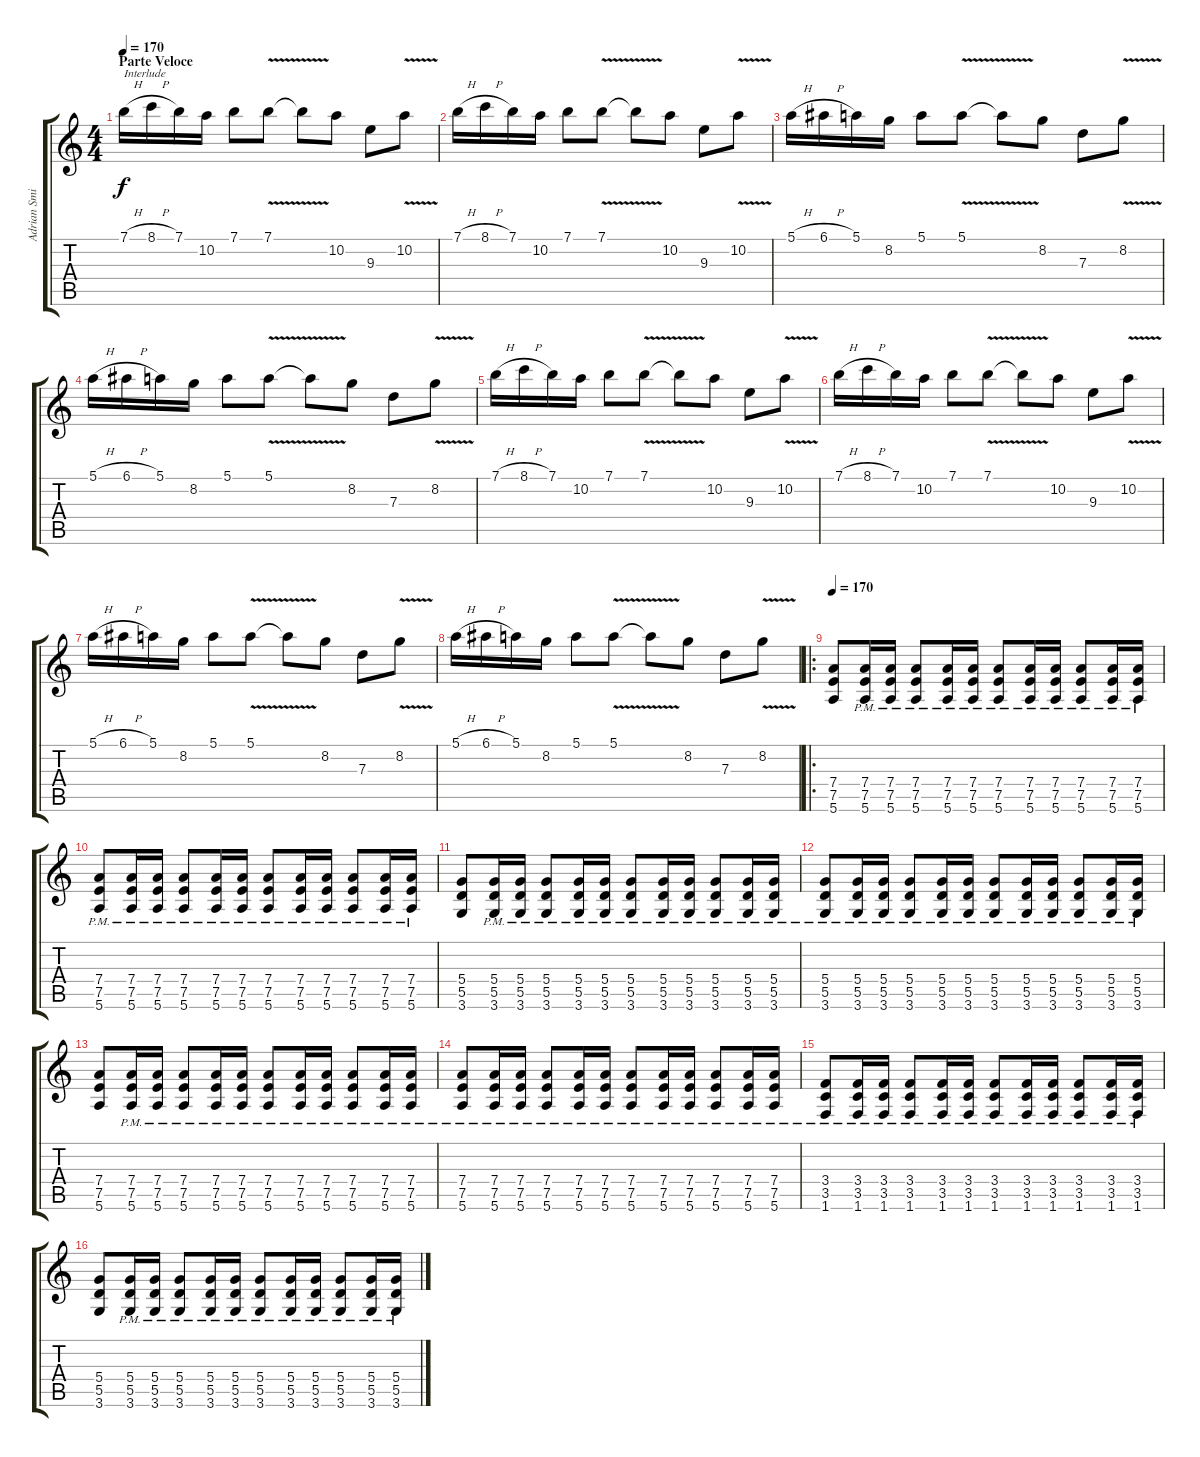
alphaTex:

\track ("Adrian Smith" "Adrian Smi") {instrument electricguitarclean}
\staff {score tabs}
\tuning (E4 B3 G3 D3 A2 E2) {hide}
\ts (4 4)
\section ("" "Parte Veloce")
\tempo 170
\clef g2
\ks c
7.1{h}.16{txt "Interlude" dy f volume 14} 8.1{h}.16 7.1.16 10.2.16 7.1.8 7.1{v}.8 7.1{t}.8 10.2.8 9.3.8 10.2{v}.8 |
7.1{h}.16 8.1{h}.16 7.1.16 10.2.16 7.1.8 7.1{v}.8 7.1{t}.8 10.2.8 9.3.8 10.2{v}.8 |
5.1{h}.16 6.1{h}.16 5.1.16 8.2.16 5.1.8 5.1{v}.8 5.1{t}.8 8.2.8 7.3.8 8.2{v}.8 |
5.1{h}.16 6.1{h}.16 5.1.16 8.2.16 5.1.8 5.1{v}.8 5.1{t}.8 8.2.8 7.3.8 8.2{v}.8 |
7.1{h}.16 8.1{h}.16 7.1.16 10.2.16 7.1.8 7.1{v}.8 7.1{t}.8 10.2.8 9.3.8 10.2{v}.8 |
7.1{h}.16 8.1{h}.16 7.1.16 10.2.16 7.1.8 7.1{v}.8 7.1{t}.8 10.2.8 9.3.8 10.2{v}.8 |
5.1{h}.16 6.1{h}.16 5.1.16 8.2.16 5.1.8 5.1{v}.8 5.1{t}.8 8.2.8 7.3.8 8.2{v}.8 |
5.1{h}.16 6.1{h}.16 5.1.16 8.2.16 5.1.8 5.1{v}.8 5.1{t}.8 8.2.8 7.3.8 8.2{v}.8 |
\ro
\tempo 170
(7.4 7.5 5.6).8 (7.4{pm} 7.5{pm} 5.6{pm}).16 (7.4{pm} 7.5{pm} 5.6{pm}).16 (7.4{pm} 7.5{pm} 5.6{pm}).8 (7.4{pm} 7.5{pm} 5.6{pm}).16 (7.4{pm} 7.5{pm} 5.6{pm}).16 (7.4{pm} 7.5{pm} 5.6{pm}).8 (7.4{pm} 7.5{pm} 5.6{pm}).16 (7.4{pm} 7.5{pm} 5.6{pm}).16 (7.4{pm} 7.5{pm} 5.6{pm}).8 (7.4{pm} 7.5{pm} 5.6{pm}).16 (7.4{pm} 7.5{pm} 5.6{pm}).16 |
(7.4 7.5{pm} 5.6).8 (7.4{pm} 7.5{pm} 5.6{pm}).16 (7.4{pm} 7.5{pm} 5.6{pm}).16 (7.4{pm} 7.5{pm} 5.6{pm}).8 (7.4{pm} 7.5{pm} 5.6{pm}).16 (7.4{pm} 7.5{pm} 5.6{pm}).16 (7.4{pm} 7.5{pm} 5.6{pm}).8 (7.4{pm} 7.5{pm} 5.6{pm}).16 (7.4{pm} 7.5{pm} 5.6{pm}).16 (7.4{pm} 7.5{pm} 5.6{pm}).8 (7.4{pm} 7.5{pm} 5.6{pm}).16 (7.4{pm} 7.5{pm} 5.6{pm}).16 |
(5.4 5.5 3.6).8 (5.4{pm} 5.5{pm} 3.6{pm}).16 (5.4{pm} 5.5{pm} 3.6{pm}).16 (5.4{pm} 5.5{pm} 3.6{pm}).8 (5.4{pm} 5.5{pm} 3.6{pm}).16 (5.4{pm} 5.5{pm} 3.6{pm}).16 (5.4{pm} 5.5{pm} 3.6{pm}).8 (5.4{pm} 5.5{pm} 3.6{pm}).16 (5.4{pm} 5.5{pm} 3.6{pm}).16 (5.4{pm} 5.5{pm} 3.6{pm}).8 (5.4{pm} 5.5{pm} 3.6{pm}).16 (5.4{pm} 5.5{pm} 3.6{pm}).16 |
(5.4 5.5{pm} 3.6).8 (5.4{pm} 5.5{pm} 3.6{pm}).16 (5.4{pm} 5.5{pm} 3.6{pm}).16 (5.4{pm} 5.5{pm} 3.6{pm}).8 (5.4{pm} 5.5{pm} 3.6{pm}).16 (5.4{pm} 5.5{pm} 3.6{pm}).16 (5.4{pm} 5.5{pm} 3.6{pm}).8 (5.4{pm} 5.5{pm} 3.6{pm}).16 (5.4{pm} 5.5{pm} 3.6{pm}).16 (5.4{pm} 5.5{pm} 3.6{pm}).8 (5.4{pm} 5.5{pm} 3.6{pm}).16 (5.4{pm} 5.5{pm} 3.6{pm}).16 |
(7.4 7.5 5.6).8 (7.4{pm} 7.5{pm} 5.6{pm}).16 (7.4{pm} 7.5{pm} 5.6{pm}).16 (7.4{pm} 7.5{pm} 5.6{pm}).8 (7.4{pm} 7.5{pm} 5.6{pm}).16 (7.4{pm} 7.5{pm} 5.6{pm}).16 (7.4{pm} 7.5{pm} 5.6{pm}).8 (7.4{pm} 7.5{pm} 5.6{pm}).16 (7.4{pm} 7.5{pm} 5.6{pm}).16 (7.4{pm} 7.5{pm} 5.6{pm}).8 (7.4{pm} 7.5{pm} 5.6{pm}).16 (7.4{pm} 7.5{pm} 5.6{pm}).16 |
(7.4 7.5{pm} 5.6).8 (7.4{pm} 7.5{pm} 5.6{pm}).16 (7.4{pm} 7.5{pm} 5.6{pm}).16 (7.4{pm} 7.5{pm} 5.6{pm}).8 (7.4{pm} 7.5{pm} 5.6{pm}).16 (7.4{pm} 7.5{pm} 5.6{pm}).16 (7.4{pm} 7.5{pm} 5.6{pm}).8 (7.4{pm} 7.5{pm} 5.6{pm}).16 (7.4{pm} 7.5{pm} 5.6{pm}).16 (7.4{pm} 7.5{pm} 5.6{pm}).8 (7.4{pm} 7.5{pm} 5.6{pm}).16 (7.4{pm} 7.5{pm} 5.6{pm}).16 |
(3.4{pm} 3.5{pm} 1.6{pm}).8 (3.4{pm} 3.5{pm} 1.6{pm}).16 (3.4{pm} 3.5{pm} 1.6{pm}).16 (3.4{pm} 3.5{pm} 1.6{pm}).8 (3.4{pm} 3.5{pm} 1.6{pm}).16 (3.4{pm} 3.5{pm} 1.6{pm}).16 (3.4{pm} 3.5{pm} 1.6{pm}).8 (3.4{pm} 3.5{pm} 1.6{pm}).16 (3.4{pm} 3.5{pm} 1.6{pm}).16 (3.4{pm} 3.5{pm} 1.6{pm}).8 (3.4{pm} 3.5{pm} 1.6{pm}).16 (3.4{pm} 3.5{pm} 1.6{pm}).16 |
(5.4 5.5 3.6).8 (5.4{pm} 5.5{pm} 3.6{pm}).16 (5.4{pm} 5.5{pm} 3.6{pm}).16 (5.4{pm} 5.5{pm} 3.6{pm}).8 (5.4{pm} 5.5{pm} 3.6{pm}).16 (5.4{pm} 5.5{pm} 3.6{pm}).16 (5.4{pm} 5.5{pm} 3.6{pm}).8 (5.4{pm} 5.5{pm} 3.6{pm}).16 (5.4{pm} 5.5{pm} 3.6{pm}).16 (5.4{pm} 5.5{pm} 3.6{pm}).8 (5.4{pm} 5.5{pm} 3.6{pm}).16 (5.4{pm} 5.5{pm} 3.6{pm}).16
